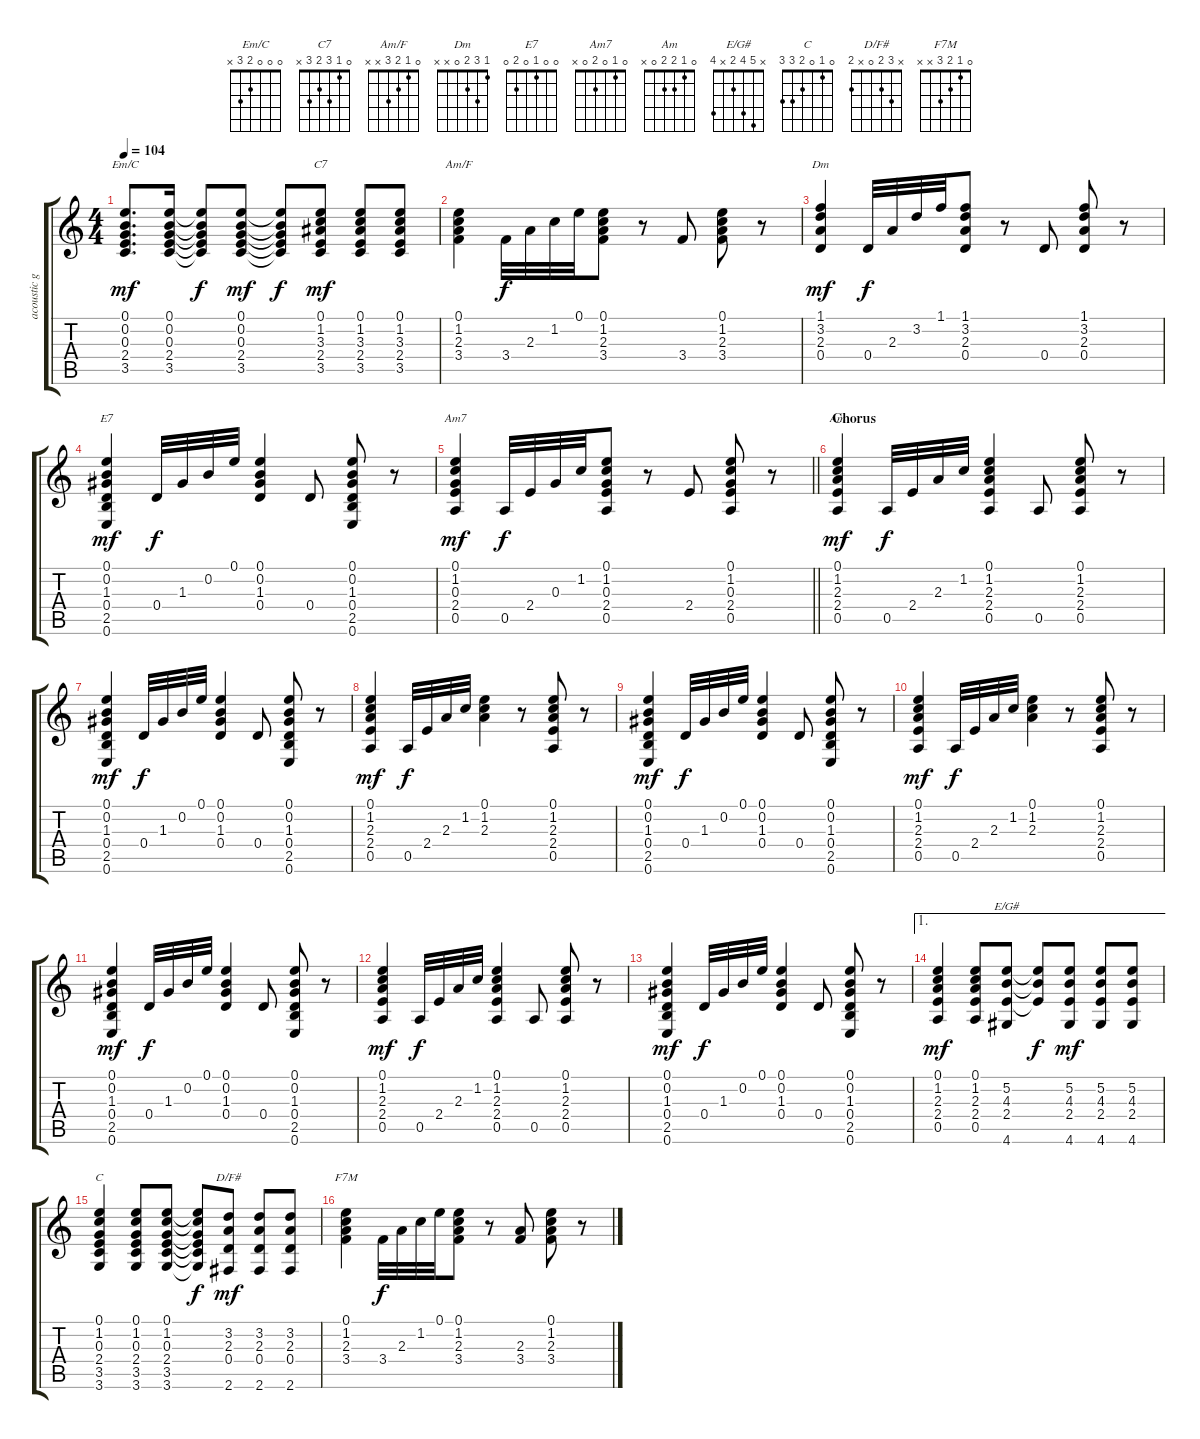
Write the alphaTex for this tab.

\track ("acoustic guitar " "acoustic g") {instrument acousticguitarnylon}
\staff {score tabs}
\tuning (E4 B3 G3 D3 A2 E2) {hide}
\chord ("Em/C" 0 0 0 2 3 x)
\chord ("C7" 0 1 3 2 3 x)
\chord ("Am/F" 0 1 2 3 x x)
\chord ("Dm" 1 3 2 0 x x)
\chord ("E7" 0 0 1 0 2 0)
\chord ("Am7" 0 1 0 2 0 x)
\chord ("Am" 0 1 2 2 0 x)
\chord ("E/G#" x 5 4 2 x 4)
\chord ("C" 0 1 0 2 3 3)
\chord ("D/F#" x 3 2 0 x 2)
\chord ("F7M" 0 1 2 3 x x)
\ts (4 4)
\tempo 104
\clef g2
\ks c
(0.1 0.2 0.3 2.4 3.5).8{d ch "Em/C" dy mf} (0.1 0.2 0.3 2.4 3.5).16 (0.1{t} 0.2{t} 0.3{t} 2.4{t} 3.5{t}).8{dy f} (0.1 0.2 0.3 2.4 3.5).8{dy mf} (0.1{t} 0.2{t} 0.3{t} 2.4{t} 3.5{t}).8{dy f} (0.1 1.2 3.3 2.4 3.5).8{ch "C7" dy mf} (0.1 1.2 3.3 2.4 3.5).8 (0.1 1.2 3.3 2.4 3.5).8 |
(0.1 1.2 2.3 3.4).4{ch "Am/F"} 3.4.32{dy f} 2.3.32 1.2.32 0.1.32 (0.1 1.2 2.3 3.4).8 r.8 3.4.8 (0.1 1.2 2.3 3.4).8 r.8 |
(1.1 3.2 2.3 0.4).4{ch "Dm" dy mf} 0.4.32{dy f} 2.3.32 3.2.32 1.1.32 (1.1 3.2 2.3 0.4).8 r.8 0.4.8 (1.1 3.2 2.3 0.4).8 r.8 |
(0.1 0.2 1.3 0.4 2.5 0.6).4{ch "E7" dy mf} 0.4.32{dy f} 1.3.32 0.2.32 0.1.32 (0.1 0.2 1.3 0.4).4 0.4.8 (0.1 0.2 1.3 0.4 2.5 0.6).8 r.8 |
\barLineRight lightlight
(0.1 1.2 0.3 2.4 0.5).4{ch "Am7" dy mf} 0.5.32{dy f} 2.4.32 0.3.32 1.2.32 (0.1 1.2 0.3 2.4 0.5).8 r.8 2.4.8 (0.1 1.2 0.3 2.4 0.5).8 r.8 |
\section ("" "Chorus")
(0.1 1.2 2.3 2.4 0.5).4{ch "Am" dy mf volume 16} 0.5.32{dy f} 2.4.32 2.3.32 1.2.32 (0.1 1.2 2.3 2.4 0.5).4 0.5.8 (0.1 1.2 2.3 2.4 0.5).8 r.8 |
(0.1 0.2 1.3 0.4 2.5 0.6).4{dy mf} 0.4.32{dy f} 1.3.32 0.2.32 0.1.32 (0.1 0.2 1.3 0.4).4 0.4.8 (0.1 0.2 1.3 0.4 2.5 0.6).8 r.8 |
(0.1 1.2 2.3 2.4 0.5).4{dy mf volume 16} 0.5.32{dy f} 2.4.32 2.3.32 1.2.32 (0.1 1.2 2.3).4 r.8 (0.1 1.2 2.3 2.4 0.5).8 r.8 |
(0.1 0.2 1.3 0.4 2.5 0.6).4{dy mf} 0.4.32{dy f} 1.3.32 0.2.32 0.1.32 (0.1 0.2 1.3 0.4).4 0.4.8 (0.1 0.2 1.3 0.4 2.5 0.6).8 r.8 |
(0.1 1.2 2.3 2.4 0.5).4{dy mf volume 16} 0.5.32{dy f} 2.4.32 2.3.32 1.2.32 (0.1 1.2 2.3).4 r.8 (0.1 1.2 2.3 2.4 0.5).8 r.8 |
(0.1 0.2 1.3 0.4 2.5 0.6).4{dy mf} 0.4.32{dy f} 1.3.32 0.2.32 0.1.32 (0.1 0.2 1.3 0.4).4 0.4.8 (0.1 0.2 1.3 0.4 2.5 0.6).8 r.8 |
(0.1 1.2 2.3 2.4 0.5).4{dy mf volume 16} 0.5.32{dy f} 2.4.32 2.3.32 1.2.32 (0.1 1.2 2.3 2.4 0.5).4 0.5.8 (0.1 1.2 2.3 2.4 0.5).8 r.8 |
(0.1 0.2 1.3 0.4 2.5 0.6).4{dy mf} 0.4.32{dy f} 1.3.32 0.2.32 0.1.32 (0.1 0.2 1.3 0.4).4 0.4.8 (0.1 0.2 1.3 0.4 2.5 0.6).8 r.8 |
\ae 1
(0.1 1.2 2.3 2.4 0.5).4{dy mf} (0.1 1.2 2.3 2.4 0.5).8 (5.2 4.3 2.4 4.6).8{ch "E/G#"} (5.2{t} 4.3{t} 2.4{t}).8{dy f} (5.2 4.3 2.4 4.6).8{dy mf} (5.2 4.3 2.4 4.6).8 (5.2 4.3 2.4 4.6).8 |
(0.1 1.2 0.3 2.4 3.5 3.6).4{ch "C"} (0.1 1.2 0.3 2.4 3.5 3.6).8 (0.1 1.2 0.3 2.4 3.5 3.6).8 (0.1{t} 1.2{t} 0.3{t} 2.4{t} 3.5{t} 3.6{t}).8{dy f} (3.2 2.3 0.4 2.6).8{ch "D/F#" dy mf} (3.2 2.3 0.4 2.6).8 (3.2 2.3 0.4 2.6).8 |
(0.1 1.2 2.3 3.4).4{ch "F7M"} 3.4.32{dy f} 2.3.32 1.2.32 0.1.32 (0.1 1.2 2.3 3.4).8 r.8 (2.3 3.4).8 (0.1 1.2 2.3 3.4).8 r.8
